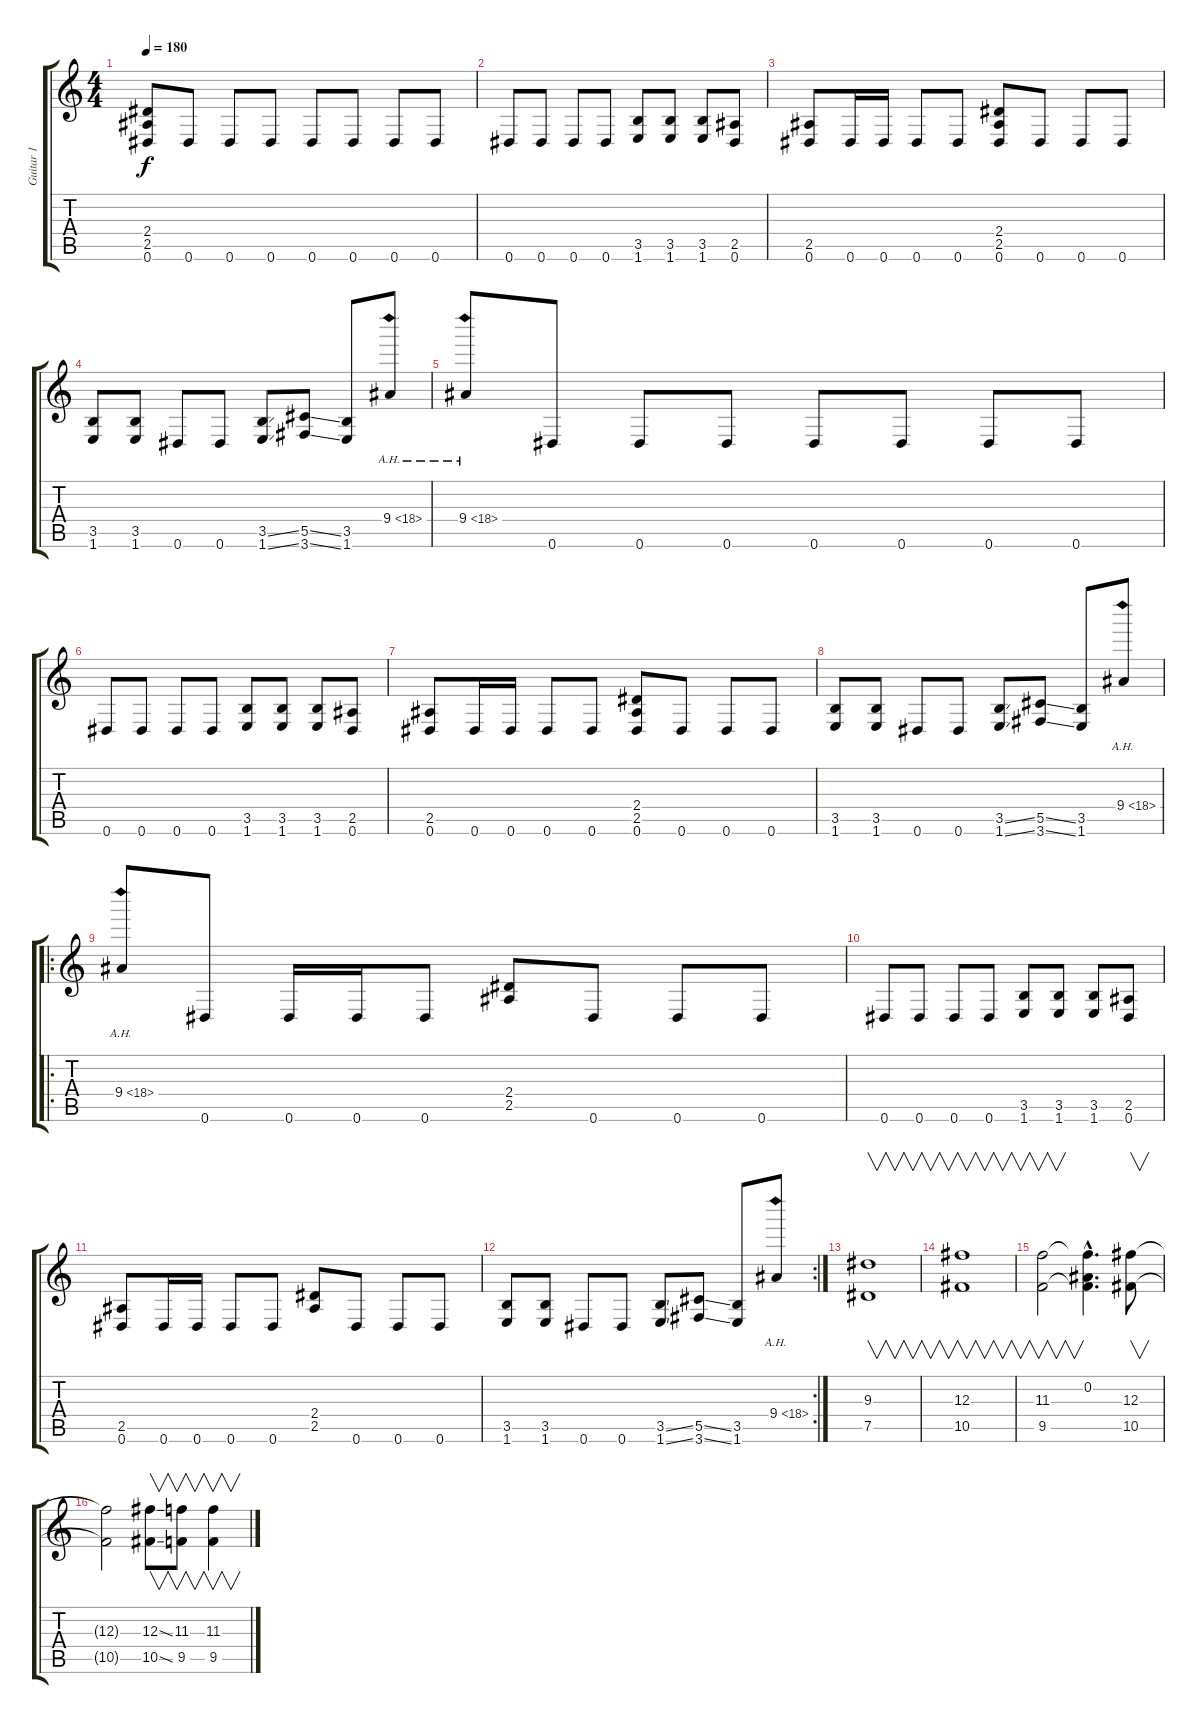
\track ("Guitar 1" "Guitar 1") {instrument distortionguitar}
\staff {score tabs}
\tuning (Eb4 Bb3 Gb3 Db3 Ab2 Eb2) {hide}
\ts (4 4)
\tempo 180
\clef g2
\ks c
(2.4 2.5 0.6).8{dy f} 0.6.8 0.6.8 0.6.8 0.6.8 0.6.8 0.6.8 0.6.8 |
0.6.8 0.6.8 0.6.8 0.6.8 (3.5 1.6).8 (3.5 1.6).8 (3.5 1.6).8 (2.5 0.6).8 |
(2.5 0.6).8 0.6.16 0.6.16 0.6.8 0.6.8 (2.4 2.5 0.6).8 0.6.8 0.6.8 0.6.8 |
(3.5 1.6).8 (3.5 1.6).8 0.6.8 0.6.8 (3.5{ss} 1.6{ss}).8 (5.5{ss} 3.6{ss}).8 (3.5 1.6).8 9.4{ah 9}.8 |
9.4{ah 9}.8 0.6.8 0.6.8 0.6.8 0.6.8 0.6.8 0.6.8 0.6.8 |
0.6.8 0.6.8 0.6.8 0.6.8 (3.5 1.6).8 (3.5 1.6).8 (3.5 1.6).8 (2.5 0.6).8 |
(2.5 0.6).8 0.6.16 0.6.16 0.6.8 0.6.8 (2.4 2.5 0.6).8 0.6.8 0.6.8 0.6.8 |
(3.5 1.6).8 (3.5 1.6).8 0.6.8 0.6.8 (3.5{ss} 1.6{ss}).8 (5.5{ss} 3.6{ss}).8 (3.5 1.6).8 9.4{ah 9}.8 |
\ro
9.4{ah 9}.8 0.6.8 0.6.16 0.6.16 0.6.8 (2.4 2.5).8 0.6.8 0.6.8 0.6.8 |
0.6.8 0.6.8 0.6.8 0.6.8 (3.5 1.6).8 (3.5 1.6).8 (3.5 1.6).8 (2.5 0.6).8 |
(2.5 0.6).8 0.6.16 0.6.16 0.6.8 0.6.8 (2.4 2.5).8 0.6.8 0.6.8 0.6.8 |
\rc 2
(3.5 1.6).8 (3.5 1.6).8 0.6.8 0.6.8 (3.5{ss} 1.6{ss}).8 (5.5{ss} 3.6{ss}).8 (3.5 1.6).8 9.4{ah 9}.8 |
(9.3 7.5).1{v volume 12} |
(12.3 10.5).1{v} |
(11.3 9.5).2{v} (0.2{hac} 11.3{hac t} 9.5{hac t}).4{d} (12.3 10.5).8{v} |
(12.3{t} 10.5{t}).2 (12.3{ss} 10.5{ss}).8{v} (11.3 9.5).8{v} (11.3 9.5).4{v}
